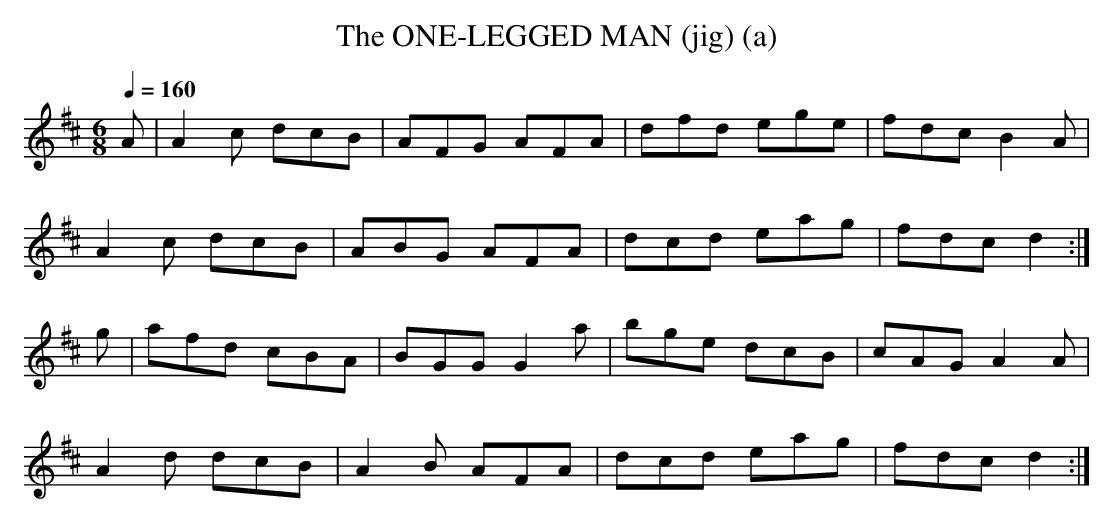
X:1
T:ONE-LEGGED MAN (jig) (a), The
Q:1/4=160
L:1/8
M:6/8
K:D
A|A2c dcB|AFG AFA|dfd ege|fdc B2A|
A2c dcB|ABG AFA|dcd eag|fdc d2 :|
g|afd cBA|BGG G2a|bge dcB|cAG A2A|
A2d dcB|A2B AFA|dcd eag|fdc d2 :|
